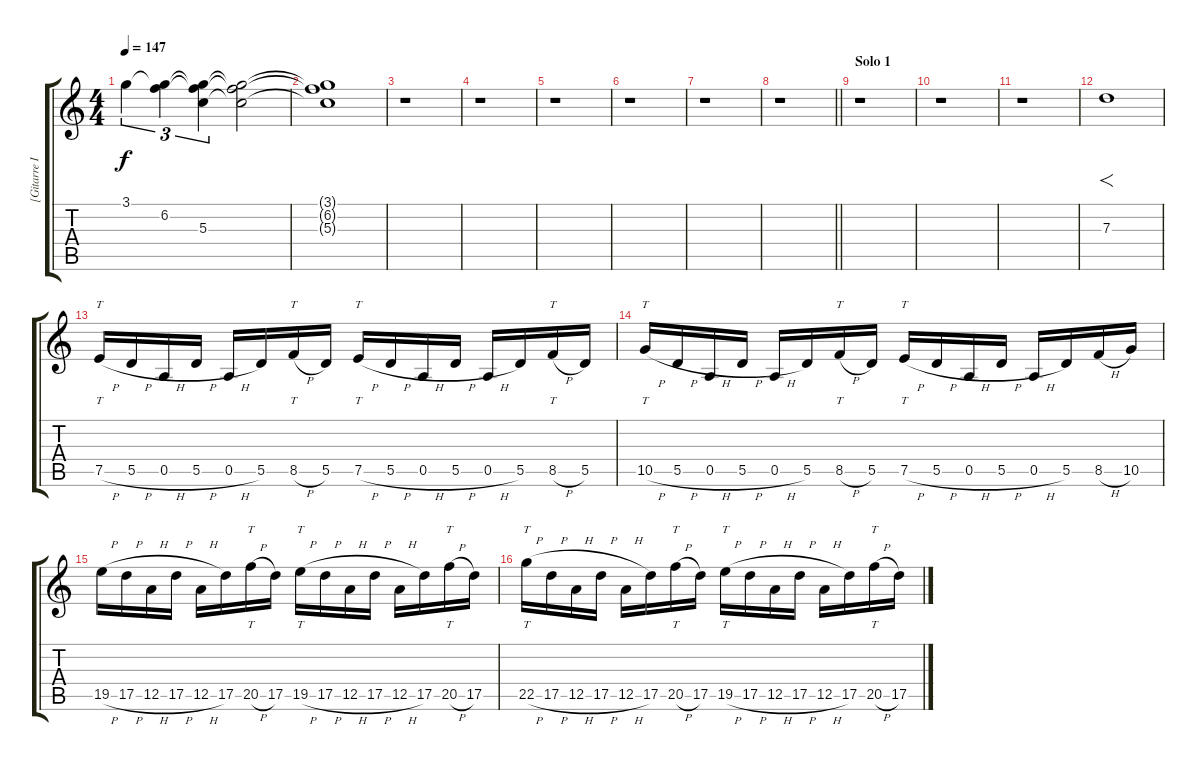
\track ("[Gitarre II]" "[Gitarre I") {instrument distortionguitar}
\staff {score tabs}
\tuning (E4 B3 G3 D3 A2 D2) {hide}
\ts (4 4)
\tempo 147
\clef g2
\ks c
3.1.4{tu (3 2) dy f balance 2 instrument distortionguitar} (3.1{t} 6.2).4{tu (3 2)} (3.1{t} 6.2{t} 5.3).4{tu (3 2)} (3.1{t} 6.2{t} 5.3{t}).2 |
(3.1{t} 6.2{t} 5.3{t}).1 |
r.1 |
r.1 |
r.1 |
r.1 |
r.1 |
\barLineRight lightlight
r.1 |
\section ("" "Solo 1")
r.1 |
r.1 |
r.1 |
7.3.1{f volume 12 balance 14 instrument distortionguitar} |
7.5{h}.16{tt} 5.5{h}.16 0.5{h}.16 5.5{h}.16 0.5{h}.16 5.5.16 8.5{h}.16{tt} 5.5.16 7.5{h}.16{tt} 5.5{h}.16 0.5{h}.16 5.5{h}.16 0.5{h}.16 5.5.16 8.5{h}.16{tt} 5.5.16 |
10.5{h}.16{tt} 5.5{h}.16 0.5{h}.16 5.5{h}.16 0.5{h}.16 5.5.16 8.5{h}.16{tt} 5.5.16 7.5{h}.16{tt} 5.5{h}.16 0.5{h}.16 5.5{h}.16 0.5{h}.16 5.5.16 8.5{h}.16 10.5.16 |
19.5{h}.16 17.5{h}.16 12.5{h}.16 17.5{h}.16 12.5{h}.16 17.5.16 20.5{h}.16{tt} 17.5.16 19.5{h}.16{tt} 17.5{h}.16 12.5{h}.16 17.5{h}.16 12.5{h}.16 17.5.16 20.5{h}.16{tt} 17.5.16 |
22.5{h}.16{tt} 17.5{h}.16 12.5{h}.16 17.5{h}.16 12.5{h}.16 17.5.16 20.5{h}.16{tt} 17.5.16 19.5{h}.16{tt} 17.5{h}.16 12.5{h}.16 17.5{h}.16 12.5{h}.16 17.5.16 20.5{h}.16{tt} 17.5.16
